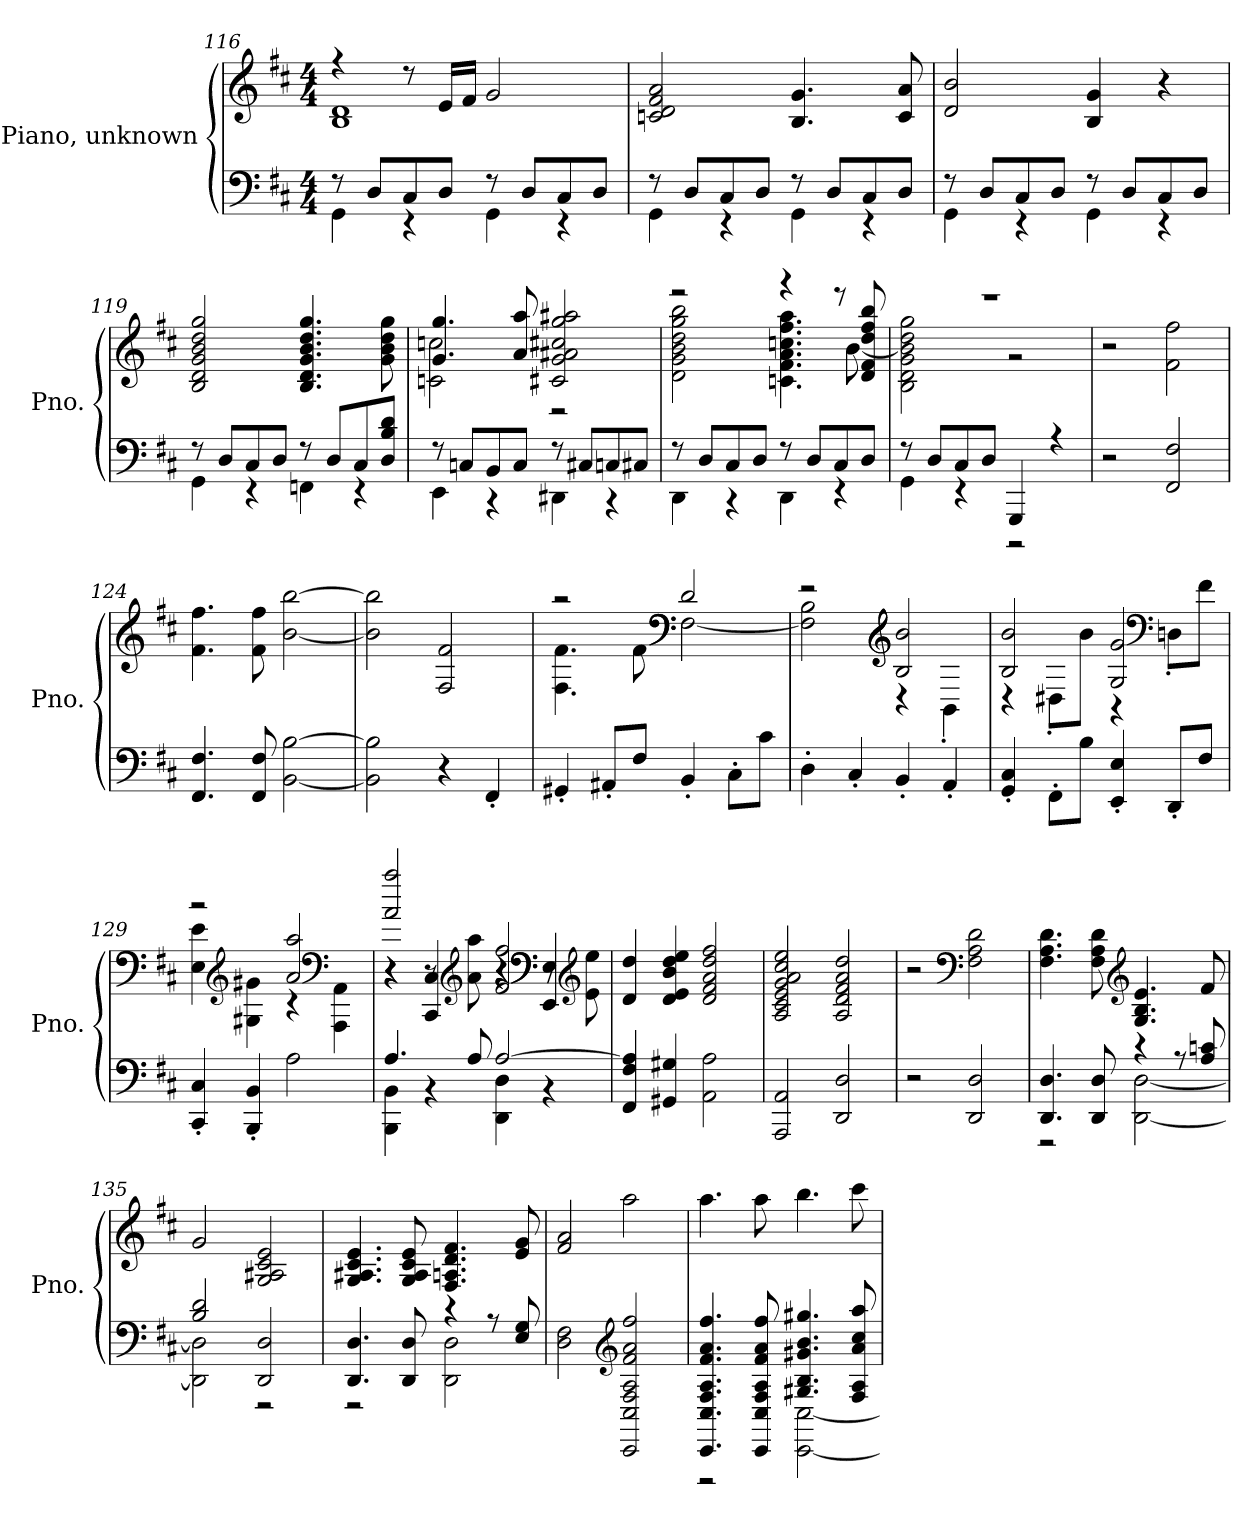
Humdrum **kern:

**kern	**kern
*part1	*part1
*staff2	*staff1
*I"Piano, unknown	*
*I'Pno.	*
*clefF4	*clefG2
*k[f#c#]	*k[f#c#]
*M4/4	*M4/4
=116	=116
*^	*^
8r	4GG\	4r	1B 1d
8D/L	.	.	.
8C#/	4r	8r	.
8D/J	.	16e/LL	.
.	.	16f#/JJ	.
8r	4GG\	2g/	.
8D/L	.	.	.
8C#/	4r	.	.
8D/J	.	.	.
*	*	*v	*v
!!LO:LB:g=z
=117	=117	=117
8r	4GG\	2cn/ 2d/ 2f#/ 2a/
8D/L	.	.
8C#/	4r	.
8D/J	.	.
8r	4GG\	4.B/ 4.g/
8D/L	.	.
8C#/	4r	.
8D/J	.	8c/ 8a/
=118	=118	=118
8r	4GG\	2d/ 2b/
8D/L	.	.
8C#/	4r	.
8D/J	.	.
8r	4GG\	4B/ 4g/
8D/L	.	.
8C#/	4r	4r
8D/J	.	.
=119	=119	=119
8r	4GG\	2B/ 2d/ 2g/ 2b/ 2dd/ 2gg/
8D/L	.	.
8C#/	4r	.
8D/J	.	.
8r	4FFn\	4.B/ 4.d/ 4.g/ 4.b/ 4.dd/ 4.gg/
8D/L	.	.
8C#/	4r	.
8D/ 8B/ 8d/J	.	8g\ 8b\ 8dd\ 8gg\
=120	=120	=120
*	*	*^
8r	4EE\	4.g/ 4.gg/	2cn\ 2ccn\
8Cn/L	.	.	.
8BB/	4r	.	.
8C/J	.	8a/ 8aa/	.
8r	4DD#X\	2c#X/ 2g/ 2a#X/ 2cc#X/ 2gg/ 2aa#X/	2r
8C#X/L	.	.	.
8Cn/	4r	.	.
8C#X/J	.	.	.
!!LO:LB:g=z	!!
=121	=121	=121	=121
8r	4DD\	2r	2d\ 2g\ 2b\ 2dd\ 2gg\ 2bb\
8D/L	.	.	.
8C#/	4r	.	.
8D/J	.	.	.
8r	4DD\	4r	4.cn\ 4.f#\ 4.a\ 4.ccn\ 4.ff#\ 4.aa\
8D/L	.	.	.
8C#/	4r	8r	.
8D/J	.	8d/ 8f#/ 8dd/ 8ff#/ 8bb/	[8b\
=122	=122	=122	=122
8r	4GG\	1r	2B\ 2d\ 2g\ 2b\] 2dd\ 2gg\
8D/L	.	.	.
8C#/	4r	.	.
8D/J	.	.	.
4GGG/	2r	.	2r
4r	.	.	.
*v	*v	*	*
*	*v	*v
=123	=123
2r	2r
2FF#/ 2F#/	2f#\ 2ff#\
=124	=124
4.FF#/ 4.F#/	4.f#\ 4.ff#\
8FF#/ 8F#/	8f#\ 8ff#\
[2BB\ [2B\	[2b\ [2bb\
=125	=125
2BB\] 2B\]	2b\] 2bb\]
4r	2F#/ 2f#/
4FF#'/	.
=126	=126
*	*^
4GG#X'/	2r	4.F#\ 4.f#\
8AA#X'/L	.	.
8F#/J	.	8f#\
*	*clefF4	*
4BB'/	2d/	[2F#\
8C#'\L	.	.
8c#\J	.	.
!!LO:LB:g=z	!!
=127	=127	=127
4D'\	2r	2F#\] 2B\
4C#'/	.	.
*	*clefG2	*
4BB'/	2B/ 2b/	4r
4AA'/	.	4BB'\
=128	=128	=128
4GG/' 4C#/'	2B/ 2b/	4r
8FF#'\L	.	8D#X'\L
8B\J	.	8b\J
4EE/' 4E/'	2G/ 2g/	4r
*	*clefF4	*
8DD'/L	.	8Dn'\L
8F#/J	.	8f#\J
=129	=129	=129
4CC#/' 4C#/'	2r	4E\ 4e\
*	*clefG2	*
4BBB/' 4BB/'	.	4G#X\ 4g#X\
2A\	2a/ 2aa/	4r
*	*clefF4	*
.	.	4AAA\ 4AA\
=130	=130	=130
*^	*	*^
4.A/	4BBB\ 4BB\	2a/ 2aa/	4r	4r
.	4r	.	8r	4CC#/ 4C#/
*	*	*clefG2	*	*
8A/	.	.	8a\ 8aa\	.
[2A/	4DD\ 4D\	2f#/ 2ff#/	4r	4r
*	*	*clefF4	*	*
.	4r	.	8r	4EE/ 4E/
*	*	*clefG2	*	*
.	.	.	8e\ 8ee\	.
*v	*v	*	*	*
*	*v	*v	*v
=131	=131
4FF#/ 4F#/ 4A/]	4d/ 4dd/
4GG#X/ 4G#X/	4d/ 4e/ 4b/ 4dd/ 4ee/
2AA\ 2A\	2d/ 2f#/ 2a/ 2dd/ 2ff#/
!!LO:PB:g=z
=132	=132
2AAA/ 2AA/	2A/ 2c#/ 2e/ 2g/ 2a/ 2cc#/ 2ee/
2DD/ 2D/	2A/ 2d/ 2f#/ 2a/ 2dd/
=133	=133
2r	2r
*	*clefF4
2DD/ 2D/	2F#\ 2A\ 2d\
=134	=134
*^	*
4.DD/ 4.D/	2r	4.F#\ 4.A\ 4.d\
8DD/ 8D/	.	8F#\ 8A\ 8d\
*	*	*clefG2
4r	[2DD\ [2D\	4.G/ 4.B/ 4.e/
8r	.	.
8A/ 8cn/	.	8f#/
=135	=135	=135
2B/ 2d/	2DD\] 2D\]	2g/
2DD/ 2D/	2r	2G/ 2A#X/ 2c#/ 2e/
=136	=136	=136
4.DD/ 4.D/	2r	4.G/ 4.A#X/ 4.c#/ 4.e/
8DD/ 8D/	.	8G/ 8A#/ 8c#/ 8e/
4r	2DD\ 2D\	4.F#/ 4.An/ 4.d/ 4.f#/
8r	.	.
8E/ 8G/	.	8e/ 8g/
*v	*v	*
=137	=137
2D\ 2F#\	2f#/ 2a/
*clefG2	*
2CC#/ 2C#/ 2F#/ 2A/ 2f#/ 2a/ 2ff#/	2aa\
!!LO:LB:g=z
=138	=138
*^	*
4.CC#/ 4.C#/ 4.F#/ 4.A/ 4.f#/ 4.a/ 4.ff#/	2r	4.aa\
8CC#/ 8C#/ 8F#/ 8A/ 8f#/ 8a/ 8ff#/	.	8aa\
4.G#X/ 4.B/ 4.g#X/ 4.b/ 4.gg#X/	[2CC#\ [2C#\	4.bb\
8F#/ 8A/ 8a/ 8cc#/ 8aa/	.	8ccc#\
*v	*v	*
=	=
*-	*-
